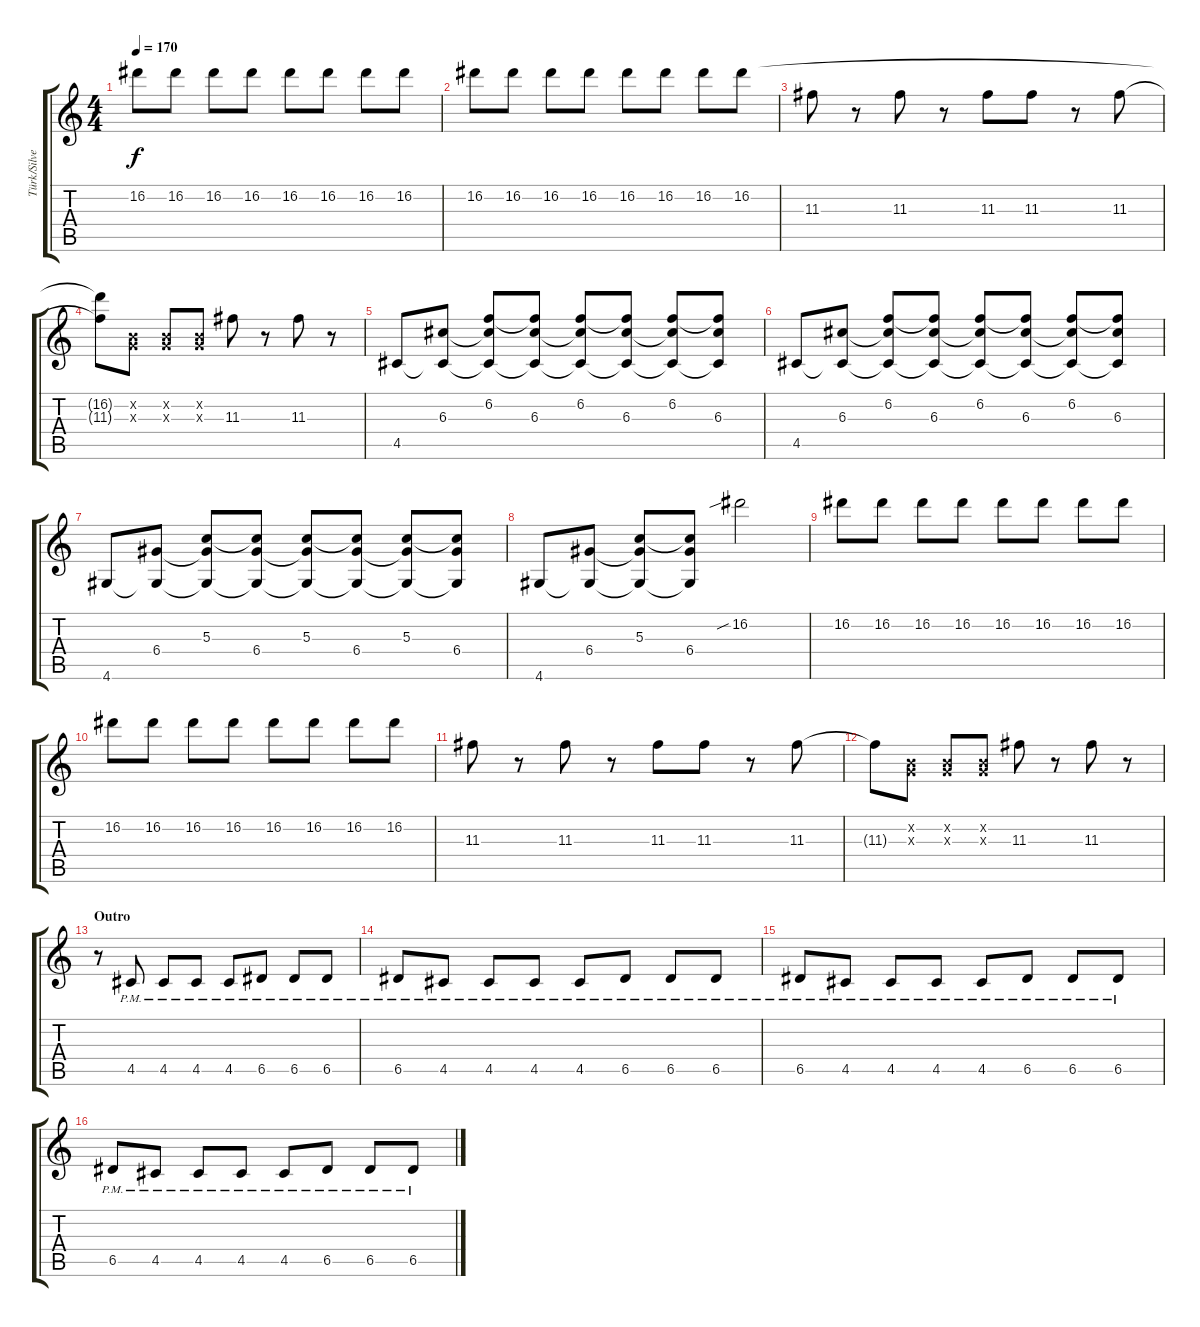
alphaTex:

\track ("Türk/Silver" "Türk/Silve") {instrument electricguitarclean}
\staff {score tabs}
\tuning (E4 B3 G3 D3 A2 E2) {hide}
\ts (4 4)
\tempo 170
\clef g2
\ks c
16.2.8{dy f} 16.2.8 16.2.8 16.2.8 16.2.8 16.2.8 16.2.8 16.2.8 |
16.2.8 16.2.8 16.2.8 16.2.8 16.2.8 16.2.8 16.2.8 16.2.8 |
11.3.8 r.8 11.3.8 r.8 11.3.8 11.3.8 r.8 11.3.8 |
(16.2{t} 11.3{t}).8 (0.2{x} 0.3{x}).8 (0.2{x} 0.3{x}).8 (0.2{x} 0.3{x}).8 11.3.8 r.8 11.3.8 r.8 |
4.5.8 (6.3 4.5{t}).8 (6.2 6.3{t} 4.5{t}).8 (6.2{t} 6.3 4.5{t}).8 (6.2 6.3{t} 4.5{t}).8 (6.2{t} 6.3 4.5{t}).8 (6.2 6.3{t} 4.5{t}).8 (6.2{t} 6.3 4.5{t}).8 |
4.5.8 (6.3 4.5{t}).8 (6.2 6.3{t} 4.5{t}).8 (6.2{t} 6.3 4.5{t}).8 (6.2 6.3{t} 4.5{t}).8 (6.2{t} 6.3 4.5{t}).8 (6.2 6.3{t} 4.5{t}).8 (6.2{t} 6.3 4.5{t}).8 |
4.6.8 (6.4 4.6{t}).8 (5.3 6.4{t} 4.6{t}).8 (5.3{t} 6.4 4.6{t}).8 (5.3 6.4{t} 4.6{t}).8 (5.3{t} 6.4 4.6{t}).8 (5.3 6.4{t} 4.6{t}).8 (5.3{t} 6.4 4.6{t}).8 |
4.6.8 (6.4 4.6{t}).8 (5.3 6.4{t} 4.6{t}).8 (5.3{t} 6.4 4.6{t}).8 16.2{sib}.2 |
16.2.8 16.2.8 16.2.8 16.2.8 16.2.8 16.2.8 16.2.8 16.2.8 |
16.2.8 16.2.8 16.2.8 16.2.8 16.2.8 16.2.8 16.2.8 16.2.8 |
11.3.8 r.8 11.3.8 r.8 11.3.8 11.3.8 r.8 11.3.8 |
11.3{t}.8 (0.2{x} 0.3{x}).8 (0.2{x} 0.3{x}).8 (0.2{x} 0.3{x}).8 11.3.8 r.8 11.3.8 r.8 |
\section ("" "Outro")
r.8{volume 10 instrument overdrivenguitar} 4.5{pm}.8 4.5{pm}.8 4.5{pm}.8 4.5{pm}.8 6.5{pm}.8 6.5{pm}.8 6.5{pm}.8 |
6.5{pm}.8 4.5{pm}.8 4.5{pm}.8 4.5{pm}.8 4.5{pm}.8 6.5{pm}.8 6.5{pm}.8 6.5{pm}.8 |
6.5{pm}.8 4.5{pm}.8 4.5{pm}.8 4.5{pm}.8 4.5{pm}.8 6.5{pm}.8 6.5{pm}.8 6.5{pm}.8 |
6.5{pm}.8 4.5{pm}.8 4.5{pm}.8 4.5{pm}.8 4.5{pm}.8 6.5{pm}.8 6.5{pm}.8 6.5{pm}.8
